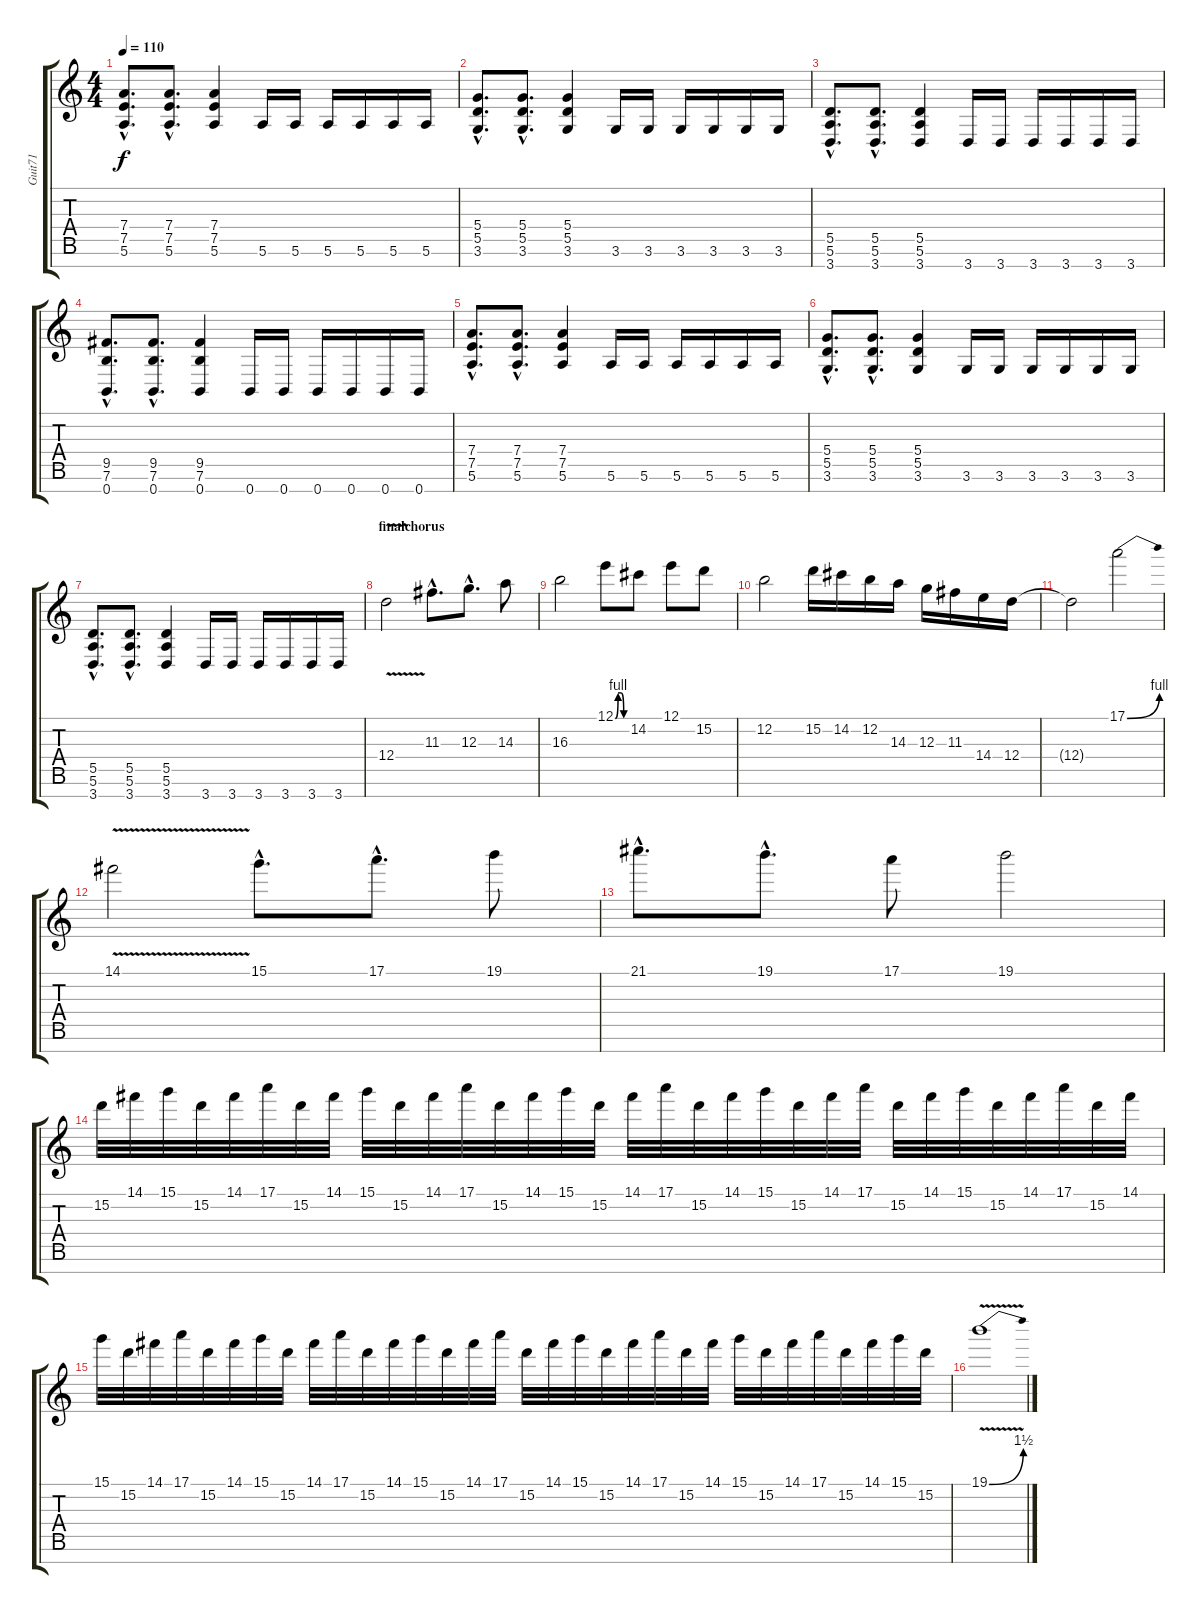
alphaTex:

\track ("Guit71" "Guit71") {instrument distortionguitar}
\staff {score tabs}
\tuning (E4 B3 G3 D3 A2 E2 B1) {hide}
\ts (4 4)
\tempo 110
\clef g2
\ks c
(7.4{hac} 7.5{hac} 5.6{hac}).8{d dy f} (7.4{hac} 7.5{hac} 5.6{hac}).8{d} (7.4 7.5 5.6).4 5.6.16 5.6.16 5.6.16 5.6.16 5.6.16 5.6.16 |
(5.4{hac} 5.5{hac} 3.6{hac}).8{d} (5.4{hac} 5.5{hac} 3.6{hac}).8{d} (5.4 5.5 3.6).4 3.6.16 3.6.16 3.6.16 3.6.16 3.6.16 3.6.16 |
(5.5{hac} 5.6{hac} 3.7{hac}).8{d} (5.5{hac} 5.6{hac} 3.7{hac}).8{d} (5.5 5.6 3.7).4 3.7.16 3.7.16 3.7.16 3.7.16 3.7.16 3.7.16 |
(9.5{hac} 7.6{hac} 0.7{hac}).8{d} (9.5{hac} 7.6{hac} 0.7{hac}).8{d} (9.5 7.6 0.7).4 0.7.16 0.7.16 0.7.16 0.7.16 0.7.16 0.7.16 |
(7.4{hac} 7.5{hac} 5.6{hac}).8{d} (7.4{hac} 7.5{hac} 5.6{hac}).8{d} (7.4 7.5 5.6).4 5.6.16 5.6.16 5.6.16 5.6.16 5.6.16 5.6.16 |
(5.4{hac} 5.5{hac} 3.6{hac}).8{d} (5.4{hac} 5.5{hac} 3.6{hac}).8{d} (5.4 5.5 3.6).4 3.6.16 3.6.16 3.6.16 3.6.16 3.6.16 3.6.16 |
(5.5{hac} 5.6{hac} 3.7{hac}).8{d} (5.5{hac} 5.6{hac} 3.7{hac}).8{d} (5.5 5.6 3.7).4 3.7.16 3.7.16 3.7.16 3.7.16 3.7.16 3.7.16 |
\section ("" "finalchorus")
12.4{v}.2 11.3{hac}.8{d} 12.3{hac}.8{d} 14.3.8 |
16.3.2 12.1{be (custom 0 0 15 4 30 4 45 0 60 0)}.8 14.2.8 12.1.8 15.2.8 |
12.2.2 15.2.16 14.2.16 12.2.16 14.3.16 12.3.16 11.3.16 14.4.16 12.4.16 |
12.4{t}.2 17.1{be (bend 0 0 60 4)}.2 |
14.1{v}.2 15.1{hac}.8{d} 17.1{hac}.8{d} 19.1.8 |
21.1{hac}.8{d} 19.1{hac}.8{d} 17.1.8 19.1.2 |
15.2.32 14.1.32 15.1.32 15.2.32 14.1.32 17.1.32 15.2.32 14.1.32 15.1.32 15.2.32 14.1.32 17.1.32 15.2.32 14.1.32 15.1.32 15.2.32 14.1.32 17.1.32 15.2.32 14.1.32 15.1.32 15.2.32 14.1.32 17.1.32 15.2.32 14.1.32 15.1.32 15.2.32 14.1.32 17.1.32 15.2.32 14.1.32 |
15.1.32 15.2.32 14.1.32 17.1.32 15.2.32 14.1.32 15.1.32 15.2.32 14.1.32 17.1.32 15.2.32 14.1.32 15.1.32 15.2.32 14.1.32 17.1.32 15.2.32 14.1.32 15.1.32 15.2.32 14.1.32 17.1.32 15.2.32 14.1.32 15.1.32 15.2.32 14.1.32 17.1.32 15.2.32 14.1.32 15.1.32 15.2.32 |
19.1{be (bend 0 0 60 6) v}.1
